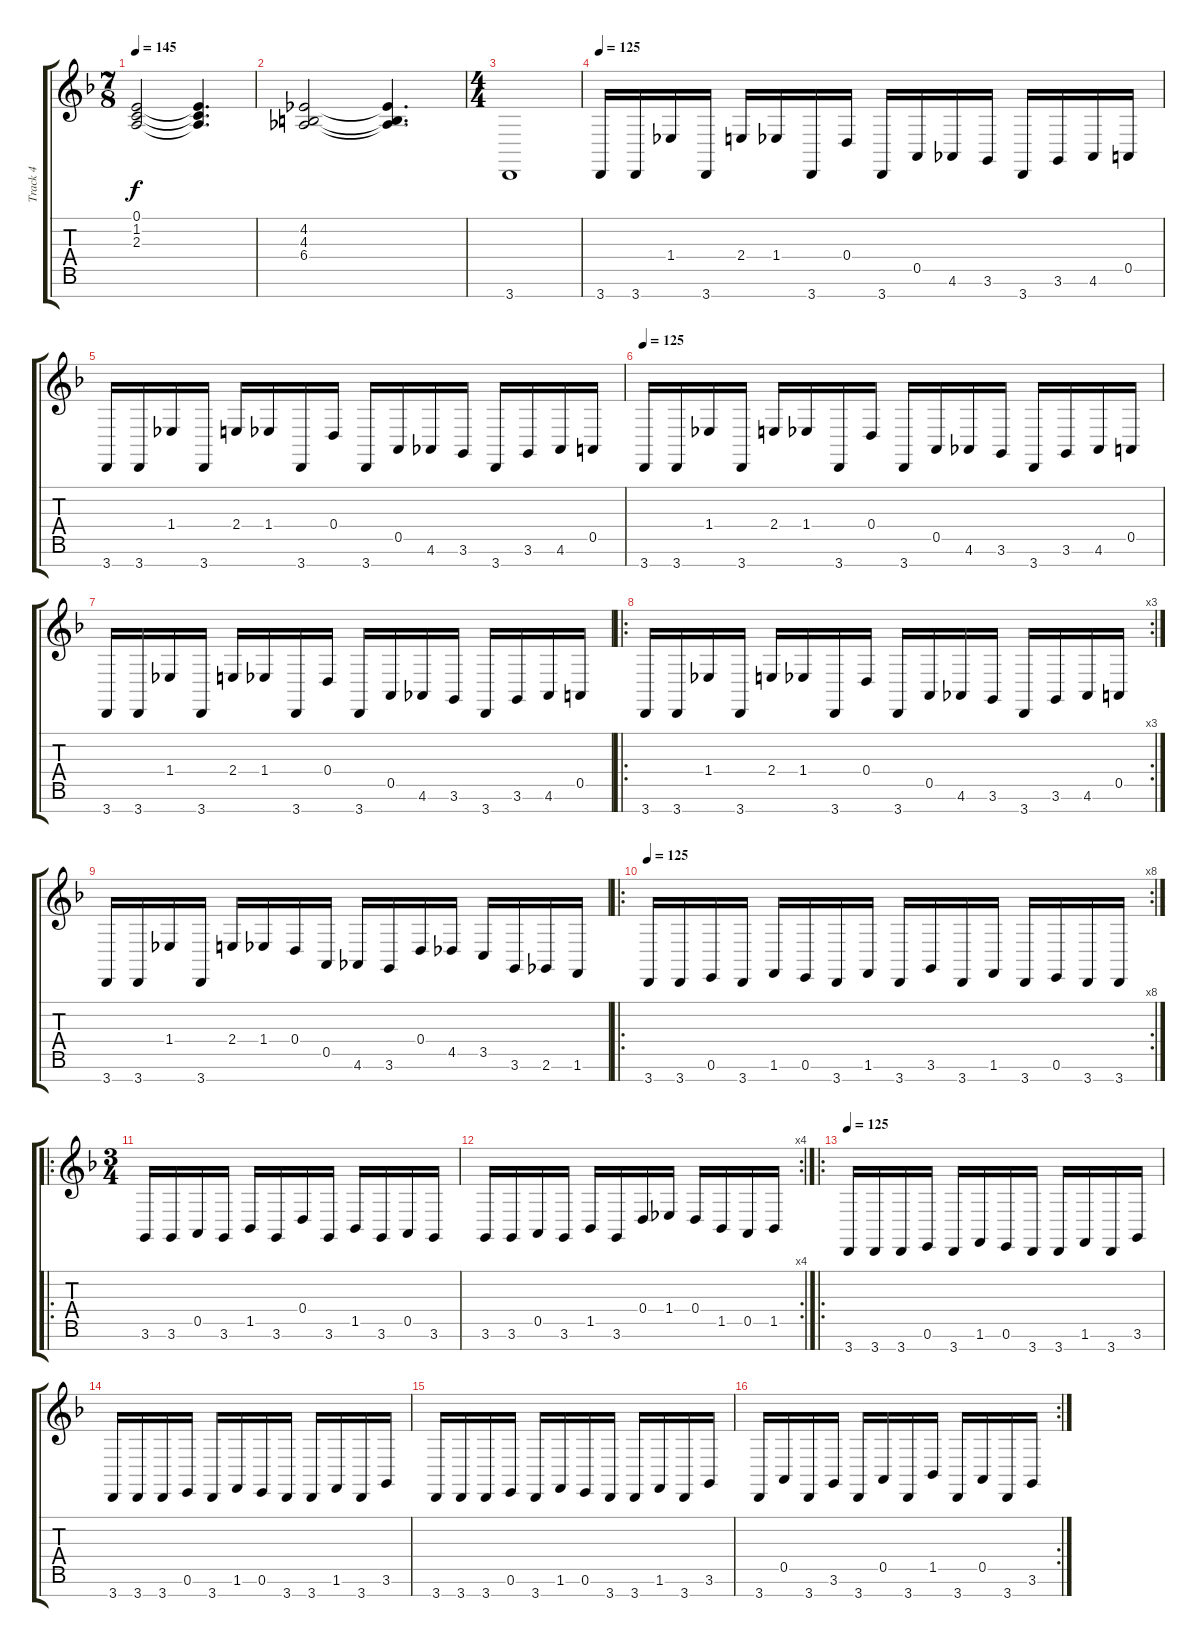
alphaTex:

\track ("Track 4" "Track 4") {instrument lead2sawtooth}
\staff {score tabs}
\tuning (E4 B3 G3 D3 A2 E2 B1) {hide}
\ts (7 8)
\tempo 145
\clef g2
\ks f
(0.1 1.2 2.3).2{dy f} (0.1{t} 1.2{t} 2.3{t}).4{d} |
(4.2 4.3 6.4).2 (4.2{t} 4.3{t} 6.4{t}).4{d} |
\ts (4 4)
3.7.1 |
\tempo 125
3.7.16{instrument lead2sawtooth} 3.7.16 1.4.16 3.7.16 2.4.16 1.4.16 3.7.16 0.4.16 3.7.16 0.5.16 4.6.16 3.6.16 3.7.16 3.6.16 4.6.16 0.5.16 |
3.7.16 3.7.16 1.4.16 3.7.16 2.4.16 1.4.16 3.7.16 0.4.16 3.7.16 0.5.16 4.6.16 3.6.16 3.7.16 3.6.16 4.6.16 0.5.16 |
\tempo 125
3.7.16 3.7.16 1.4.16 3.7.16 2.4.16 1.4.16 3.7.16 0.4.16 3.7.16 0.5.16 4.6.16 3.6.16 3.7.16 3.6.16 4.6.16 0.5.16 |
3.7.16 3.7.16 1.4.16 3.7.16 2.4.16 1.4.16 3.7.16 0.4.16 3.7.16 0.5.16 4.6.16 3.6.16 3.7.16 3.6.16 4.6.16 0.5.16 |
\ro
\rc 3
3.7.16 3.7.16 1.4.16 3.7.16 2.4.16 1.4.16 3.7.16 0.4.16 3.7.16 0.5.16 4.6.16 3.6.16 3.7.16 3.6.16 4.6.16 0.5.16 |
3.7.16 3.7.16 1.4.16 3.7.16 2.4.16 1.4.16 0.4.16 0.5.16 4.6.16 3.6.16 0.4.16 4.5.16 3.5.16 3.6.16 2.6.16 1.6.16 |
\ro
\rc 8
\tempo 125
3.7.16 3.7.16 0.6.16 3.7.16 1.6.16 0.6.16 3.7.16 1.6.16 3.7.16 3.6.16 3.7.16 1.6.16 3.7.16 0.6.16 3.7.16 3.7.16 |
\ro
\ts (3 4)
3.6.16 3.6.16 0.5.16 3.6.16 1.5.16 3.6.16 0.4.16 3.6.16 1.5.16 3.6.16 0.5.16 3.6.16 |
\rc 4
3.6.16 3.6.16 0.5.16 3.6.16 1.5.16 3.6.16 0.4.16 1.4.16 0.4.16 1.5.16 0.5.16 1.5.16 |
\ro
\tempo 125
3.7.16 3.7.16 3.7.16 0.6.16 3.7.16 1.6.16 0.6.16 3.7.16 3.7.16 1.6.16 3.7.16 3.6.16 |
3.7.16 3.7.16 3.7.16 0.6.16 3.7.16 1.6.16 0.6.16 3.7.16 3.7.16 1.6.16 3.7.16 3.6.16 |
3.7.16 3.7.16 3.7.16 0.6.16 3.7.16 1.6.16 0.6.16 3.7.16 3.7.16 1.6.16 3.7.16 3.6.16 |
\rc 2
3.7.16 0.5.16 3.7.16 3.6.16 3.7.16 0.5.16 3.7.16 1.5.16 3.7.16 0.5.16 3.7.16 3.6.16
